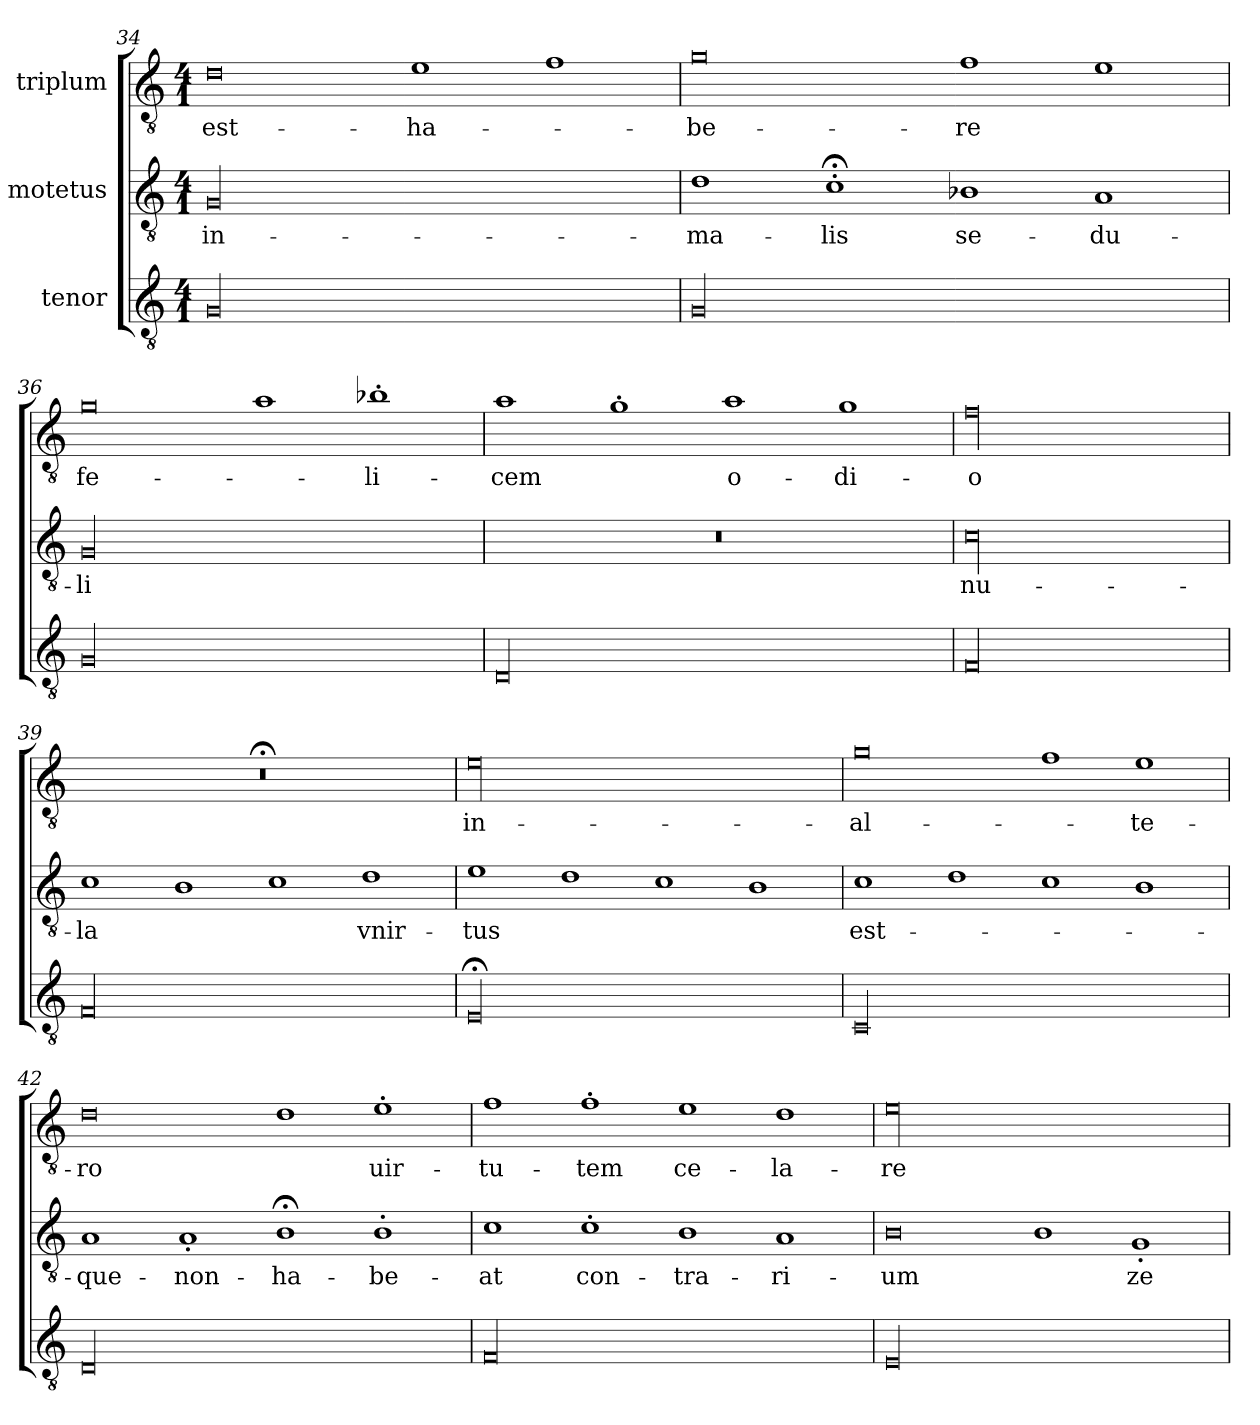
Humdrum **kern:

**kern	**kern	**text	**kern	**text
*part3	*part2	*part2	*part1	*part1
*staff3	*staff2	*staff2	*staff1	*staff1
*I"tenor	*I"motetus	*	*I"triplum	*
*clefGv2	*clefGv2	*	*clefGv2	*
*k[]	*k[]	*	*k[]	*
*C:	*C:	*	*C:	*
*M4/1	*M4/1	*	*M4/1	*
=34	=34	=34	=34	=34
00G/	00G/	in-	0d\	est-
.	.	.	1e\	ha-
.	.	.	1f\	.
!!LO:PB:g=z
=35	=35	=35	=35	=35
00G/	1d\	ma-	0g\	-be-
.	1c;<'\	-lis	.	.
.	1B-X\	se-	1f\	-re
.	1A/	-du-	1e\	.
=36	=36	=36	=36	=36
00G/	00G/	-li	0g\	fe-
.	.	.	1a\	.
.	.	.	1b-X'\	-li-
=37	=37	=37	=37	=37
00D/	00r	.	1a\	-cem
.	.	.	1g'\	.
.	.	.	1a\	o-
.	.	.	1g\	-di-
=38	=38	=38	=38	=38
00F/	00c\	nu-	00f\	-o
=39	=39	=39	=39	=39
00F/	1c\	-la	00r;<	.
.	1B\	.	.	.
.	1c\	.	.	.
.	1d\	vnir-	.	.
=40	=40	=40	=40	=40
00E;</	1e\	-tus	00e\	in-
.	1d\	.	.	.
.	1c\	.	.	.
.	1B\	.	.	.
=41	=41	=41	=41	=41
00C/	1c\	est-	0g\	al-
.	1d\	.	.	.
.	1c\	.	1f\	.
.	1B\	.	1e\	-te-
=42	=42	=42	=42	=42
00D/	1A/	que-	0d\	-ro
.	1A'/	non-	.	.
.	1B;<\	ha-	1d\	.
.	1B'\	-be-	1e'\	uir-
=43	=43	=43	=43	=43
00F/	1c\	-at	1f\	-tu-
.	1c'\	con-	1f'\	-tem
.	1B\	-tra-	1e\	ce-
.	1A/	-ri-	1d\	-la-
=44	=44	=44	=44	=44
00E/	0B\	-um	00e\	-re
.	1B\	.	.	.
.	1G'/	ze-	.	.
=	=	=	=	=
*-	*-	*-	*-	*-
